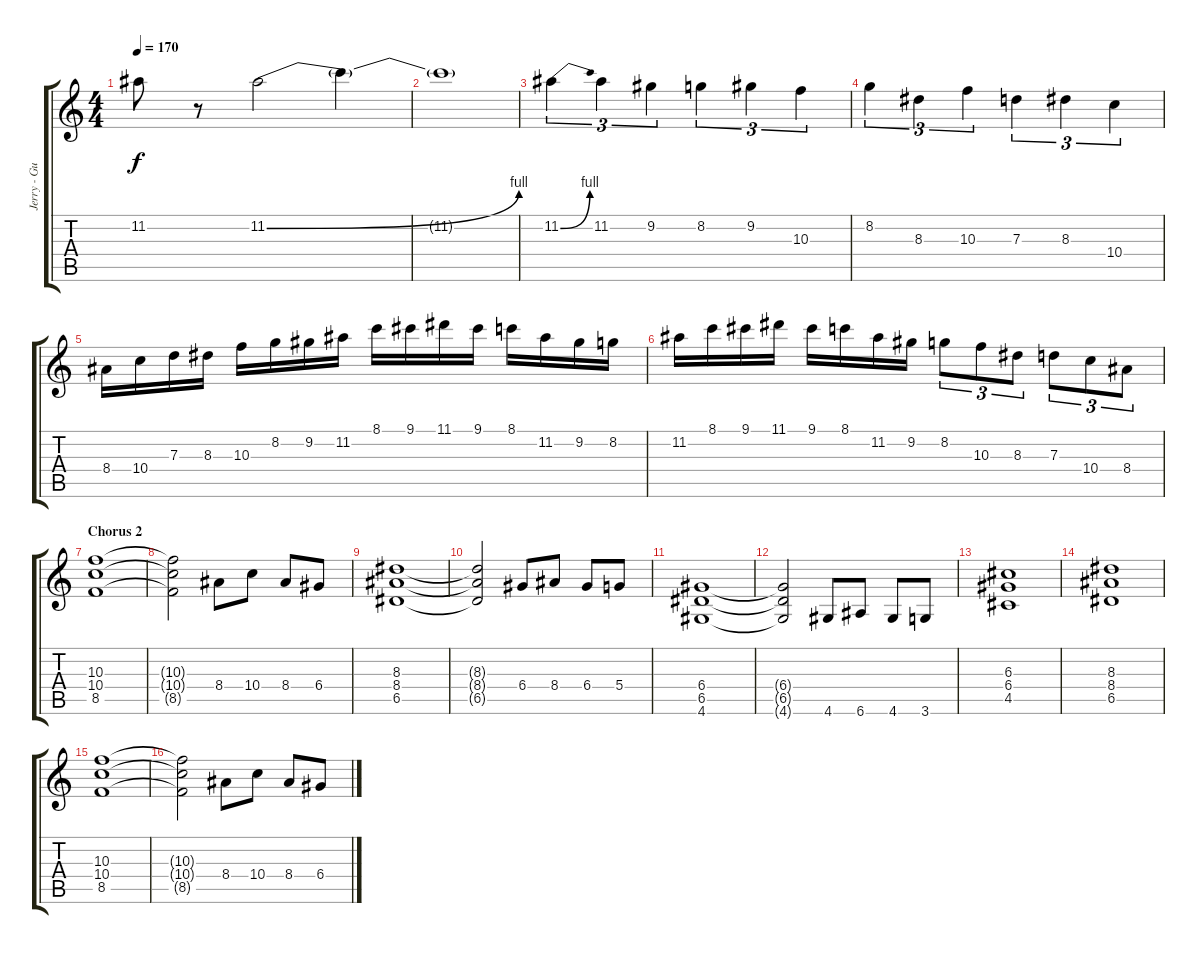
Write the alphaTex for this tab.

\track ("Jerry - Guitar 2" "Jerry - Gu") {instrument distortionguitar}
\staff {score tabs}
\tuning (E4 B3 G3 D3 A2 E2) {hide}
\ts (4 4)
\tempo 170
\clef g2
\ks c
11.2.8{dy f} r.8 11.2{be (bend 0 0 60 4)}.2 11.2{t}.4 |
11.2{t}.1 |
11.2{be (bend 0 0 60 4)}.4{tu (3 2)} 11.2.4{tu (3 2)} 9.2.4{tu (3 2)} 8.2.4{tu (3 2)} 9.2.4{tu (3 2)} 10.3.4{tu (3 2)} |
8.2.4{tu (3 2)} 8.3.4{tu (3 2)} 10.3.4{tu (3 2)} 7.3.4{tu (3 2)} 8.3.4{tu (3 2)} 10.4.4{tu (3 2)} |
8.4.16 10.4.16 7.3.16 8.3.16 10.3.16 8.2.16 9.2.16 11.2.16 8.1.16 9.1.16 11.1.16 9.1.16 8.1.16 11.2.16 9.2.16 8.2.16 |
11.2.16 8.1.16 9.1.16 11.1.16 9.1.16 8.1.16 11.2.16 9.2.16 8.2.8{tu (3 2)} 10.3.8{tu (3 2)} 8.3.8{tu (3 2)} 7.3.8{tu (3 2)} 10.4.8{tu (3 2)} 8.4.8{tu (3 2)} |
\section ("" "Chorus 2")
(10.3 10.4 8.5).1{volume 13 balance 12} |
(10.3{t} 10.4{t} 8.5{t}).2 8.4.8 10.4.8 8.4.8 6.4.8 |
(8.3 8.4 6.5).1 |
(8.3{t} 8.4{t} 6.5{t}).2 6.4.8 8.4.8 6.4.8 5.4.8 |
(6.4 6.5 4.6).1 |
(6.4{t} 6.5{t} 4.6{t}).2 4.6.8 6.6.8 4.6.8 3.6.8 |
(6.3 6.4 4.5).1 |
(8.3 8.4 6.5).1 |
(10.3 10.4 8.5).1 |
(10.3{t} 10.4{t} 8.5{t}).2 8.4.8 10.4.8 8.4.8 6.4.8
